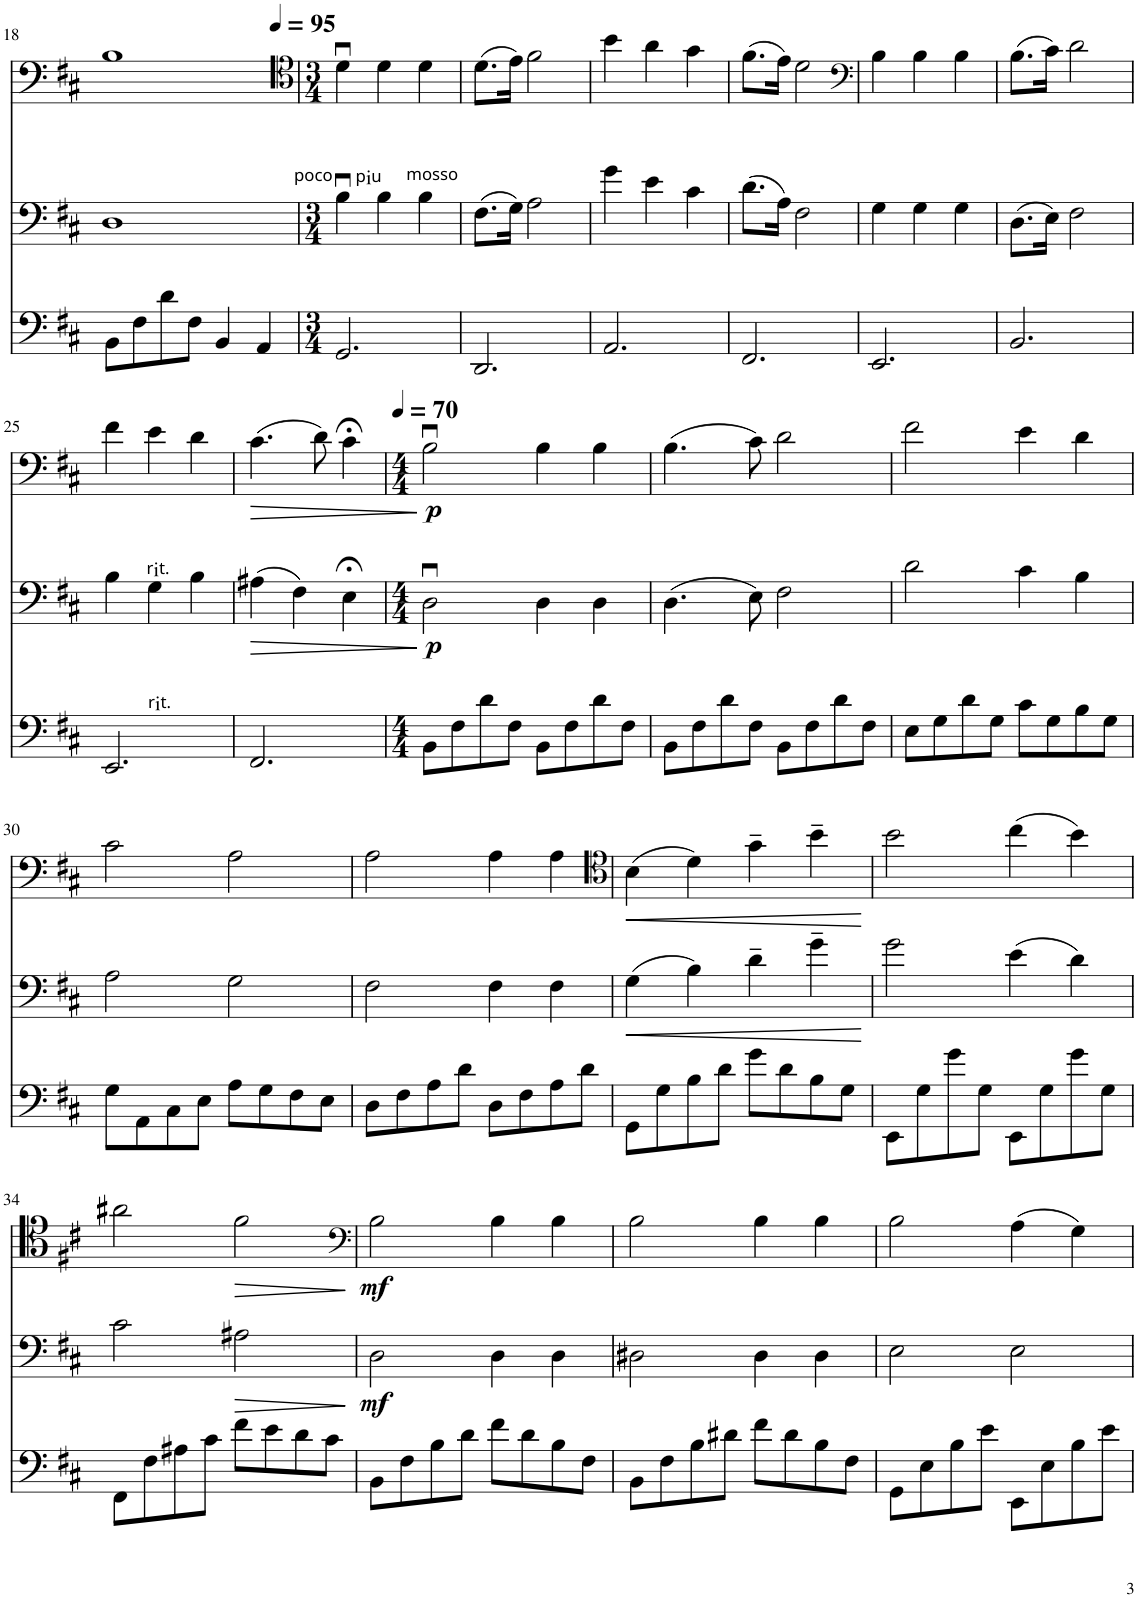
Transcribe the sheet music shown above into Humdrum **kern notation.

**kern	**kern	**dynam	**kern	**dynam
*part3	*part2	*part2	*part1	*part1
*staff3	*staff2	*staff2	*staff1	*staff1
*I"Cello 3	*I"Cello 2	*	*I"Cello 1	*
!!LO:PB:g=z
*clefF4	*clefF4	*	*clefF4	*
*k[f#c#]	*k[f#c#]	*	*k[f#c#]	*
*M4/4	*M4/4	*	*M4/4	*
=18	=18	=18	=18	=18
8BB\L	1D	.	1B	.
8F#\	.	.	.	.
8d\	.	.	.	.
8F#\J	.	.	.	.
4BB/	.	.	.	.
4AA/	.	.	.	.
=19	=19	=19	=19	=19
*	*	*	*clefC4	*
*M3/4	*M3/4	*	*M3/4	*
*	*	*	*MM95	*
2.GG/	4Bu\	.	4du\	.
.	4B\	.	4d\	.
.	4B\	.	4d\	.
=20	=20	=20	=20	=20
2.DD/	(8.F#\L	.	(8.d\L	.
.	16G\Jk)	.	16e\Jk)	.
.	2A\	.	2f#\	.
=21	=21	=21	=21	=21
2.AA/	4g\	.	4b\	.
.	4e\	.	4a\	.
.	4c#\	.	4g\	.
=22	=22	=22	=22	=22
2.FF#/	(8.d\L	.	(8.f#\L	.
.	16A\Jk)	.	16e\Jk)	.
.	2F#\	.	2d\	.
=23	=23	=23	=23	=23
*	*	*	*clefF4	*
2.EE/	4G\	.	4B\	.
.	4G\	.	4B\	.
.	4G\	.	4B\	.
=24	=24	=24	=24	=24
2.BB/	(8.D\L	.	(8.B\L	.
.	16E\Jk)	.	16c#\Jk)	.
.	2F#\	.	2d\	.
!!LO:LB:g=z
=25	=25	=25	=25	=25
2.EE/	4B\	.	4f#\	.
.	4G\	.	4e\	.
.	4B\	.	4d\	.
=26	=26	=26	=26	=26
!	!	!LO:HP:b	!	!LO:HP:b
2.FF#/	(4A#X\	>	(4.c#\	>
.	4F#\)	.	.	.
.	.	.	8d\)	.
.	4E;<\	.	4c#;<\	.
.	.	]	.	]
=27	=27	=27	=27	=27
*M4/4	*M4/4	*	*M4/4	*
*	*	*	*MM70	*
!	!	!LO:DY:b	!	!LO:DY:b
8BB\L	2Du\	p	2Bu\	p
8F#\	.	.	.	.
8d\	.	.	.	.
8F#\J	.	.	.	.
8BB\L	4D\	.	4B\	.
8F#\	.	.	.	.
8d\	4D\	.	4B\	.
8F#\J	.	.	.	.
=28	=28	=28	=28	=28
8BB\L	(4.D\	.	(4.B\	.
8F#\	.	.	.	.
8d\	.	.	.	.
8F#\J	8E\)	.	8c#\)	.
8BB\L	2F#\	.	2d\	.
8F#\	.	.	.	.
8d\	.	.	.	.
8F#\J	.	.	.	.
=29	=29	=29	=29	=29
8E\L	2d\	.	2f#\	.
8G\	.	.	.	.
8d\	.	.	.	.
8G\J	.	.	.	.
8c#\L	4c#\	.	4e\	.
8G\	.	.	.	.
8B\	4B\	.	4d\	.
8G\J	.	.	.	.
!!LO:LB:g=z
=30	=30	=30	=30	=30
8G\L	2A\	.	2c#\	.
8AA\	.	.	.	.
8C#\	.	.	.	.
8E\J	.	.	.	.
8A\L	2G\	.	2A\	.
8G\	.	.	.	.
8F#\	.	.	.	.
8E\J	.	.	.	.
=31	=31	=31	=31	=31
8D\L	2F#\	.	2A\	.
8F#\	.	.	.	.
8A\	.	.	.	.
8d\J	.	.	.	.
8D\L	4F#\	.	4A\	.
8F#\	.	.	.	.
8A\	4F#\	.	4A\	.
8d\J	.	.	.	.
=32	=32	=32	=32	=32
*	*	*	*clefC4	*
!	!	!LO:HP:b	!	!LO:HP:b
8GG\L	(4G\	<	(4B\	<
8G\	.	.	.	.
8B\	4B\)	.	4d\)	.
8d\J	.	.	.	.
8g\L	4d~\	.	4g~\	.
8d\	.	.	.	.
8B\	4g~\	.	4b~\	.
8G\J	.	.	.	.
.	.	[	.	[
=33	=33	=33	=33	=33
8EE\L	2g\	.	2b\	.
8G\	.	.	.	.
8g\	.	.	.	.
8G\J	.	.	.	.
8EE\L	(4e\	.	(4cc#\	.
8G\	.	.	.	.
8g\	4d\)	.	4b\)	.
8G\J	.	.	.	.
!!LO:LB:g=z
=34	=34	=34	=34	=34
8FF#\L	2c#\	.	2a#X\	.
8F#\	.	.	.	.
8A#X\	.	.	.	.
8c#\J	.	.	.	.
!	!	!LO:HP:b	!	!LO:HP:b
8f#\L	2A#X\	>	2f#\	>
8e\	.	.	.	.
8d\	.	.	.	.
8c#\J	.	.	.	.
.	.	]	.	]
=35	=35	=35	=35	=35
*	*	*	*clefF4	*
!	!	!LO:DY:b	!	!LO:DY:b
8BB\L	2D\	mf	2B\	mf
8F#\	.	.	.	.
8B\	.	.	.	.
8d\J	.	.	.	.
8f#\L	4D\	.	4B\	.
8d\	.	.	.	.
8B\	4D\	.	4B\	.
8F#\J	.	.	.	.
=36	=36	=36	=36	=36
8BB\L	2D#X\	.	2B\	.
8F#\	.	.	.	.
8B\	.	.	.	.
8d#X\J	.	.	.	.
8f#\L	4D#\	.	4B\	.
8d#\	.	.	.	.
8B\	4D#\	.	4B\	.
8F#\J	.	.	.	.
=37	=37	=37	=37	=37
8GG\L	2E\	.	2B\	.
8E\	.	.	.	.
8B\	.	.	.	.
8e\J	.	.	.	.
8EE\L	2E\	.	(4A\	.
8E\	.	.	.	.
8B\	.	.	4G\)	.
8e\J	.	.	.	.
=	=	=	=	=
*-	*-	*-	*-	*-
